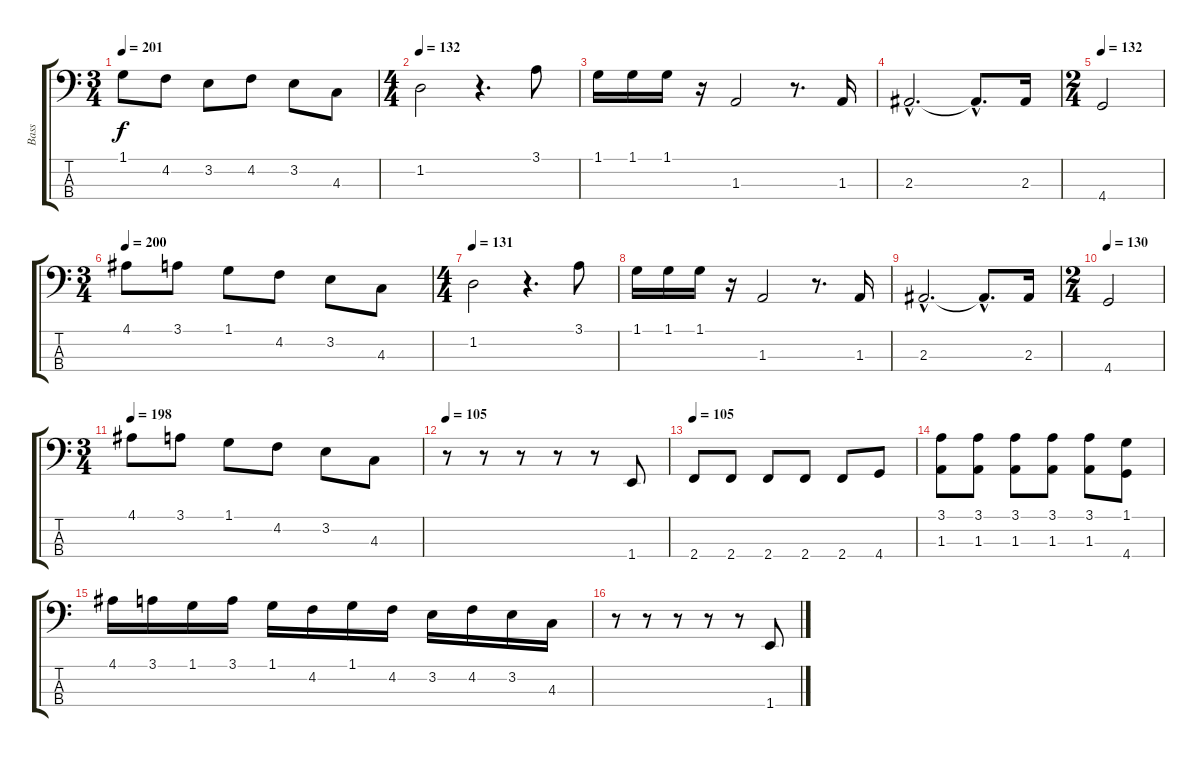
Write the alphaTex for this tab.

\track ("Bass" "Bass") {instrument electricbassfinger}
\staff {score tabs}
\tuning (Gb2 Db2 Ab1 Eb1) {hide}
\ts (3 4)
\tempo 201
\clef f4
\ks c
1.1.8{dy f} 4.2.8 3.2.8 4.2.8 3.2.8 4.3.8 |
\ts (4 4)
\tempo 132
1.2.2 r.4{d} 3.1.8 |
1.1.16 1.1.16 1.1.16 r.16 1.3.2 r.8{d} 1.3.16 |
2.3{hac}.2{d} 2.3{hac t}.8{d} 2.3.16 |
\ts (2 4)
\tempo 132
4.4.2 |
\ts (3 4)
\tempo 200
4.1.8 3.1.8 1.1.8 4.2.8 3.2.8 4.3.8 |
\ts (4 4)
\tempo 131
1.2.2 r.4{d} 3.1.8 |
1.1.16 1.1.16 1.1.16 r.16 1.3.2 r.8{d} 1.3.16 |
2.3{hac}.2{d} 2.3{hac t}.8{d} 2.3.16 |
\ts (2 4)
\tempo 130
4.4.2 |
\ts (3 4)
\tempo 198
4.1.8 3.1.8 1.1.8 4.2.8 3.2.8 4.3.8 |
\tempo 105
r.8 r.8 r.8 r.8 r.8 1.4.8 |
\tempo 105
2.4.8 2.4.8 2.4.8 2.4.8 2.4.8 4.4.8 |
(3.1 1.3).8 (3.1 1.3).8 (3.1 1.3).8 (3.1 1.3).8 (3.1 1.3).8 (1.1 4.4).8 |
4.1.16 3.1.16 1.1.16 3.1.16 1.1.16 4.2.16 1.1.16 4.2.16 3.2.16 4.2.16 3.2.16 4.3.16 |
r.8 r.8 r.8 r.8 r.8 1.4.8
